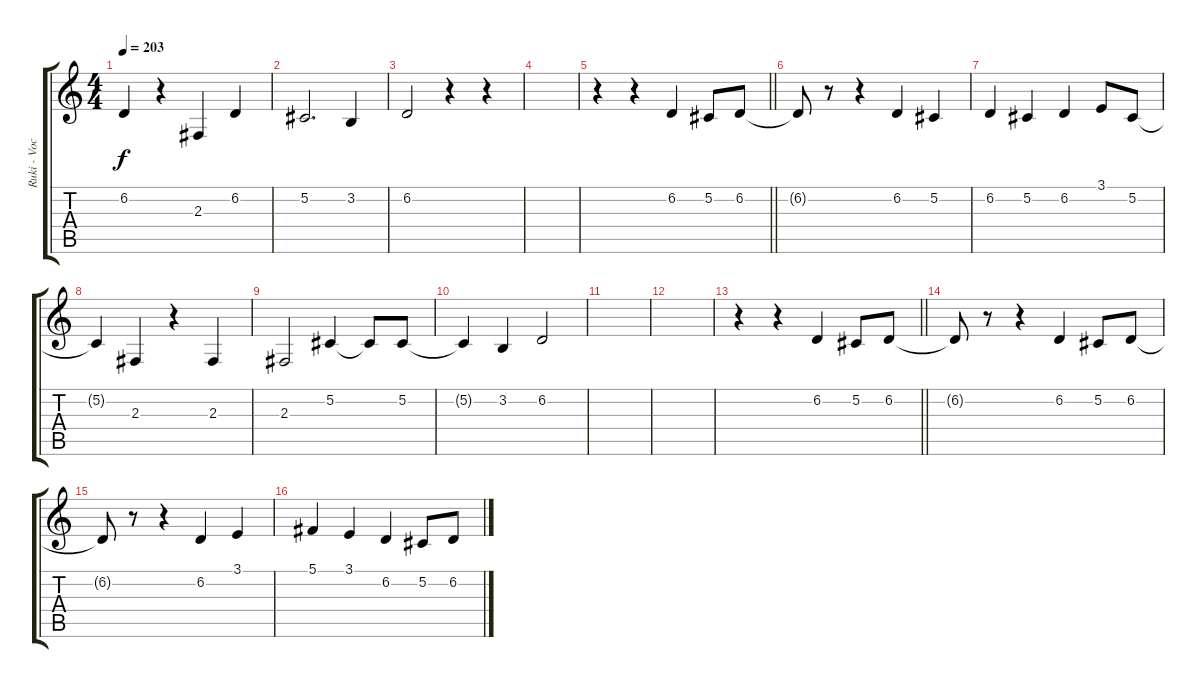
\track ("Ruki - Vocals" "Ruki - Voc") {instrument lead6voice}
\staff {score tabs}
\tuning (Db4 Ab3 E3 B2 Gb2 B1) {hide}
\ts (4 4)
\tempo 203
\clef g2
\ks c
6.2{t}.4{dy f} r.4 2.3.4 6.2.4 |
5.2.2{d} 3.2.4 |
6.2.2 r.4 r.4 |
|
\barLineRight lightlight
r.4 r.4 6.2.4 5.2.8 6.2.8 |
\section ("" "")
6.2{t}.8 r.8 r.4 6.2.4 5.2.4 |
6.2.4 5.2.4 6.2.4 3.1.8 5.2.8 |
5.2{t}.4 2.3.4 r.4 2.3.4 |
2.3.2 5.2.4 5.2{t}.8 5.2.8 |
5.2{t}.4 3.2.4 6.2.2 |
|
|
\barLineRight lightlight
r.4 r.4 6.2.4 5.2.8 6.2.8 |
\section ("" "")
6.2{t}.8 r.8 r.4 6.2.4 5.2.8 6.2.8 |
6.2{t}.8 r.8 r.4 6.2.4 3.1.4 |
5.1.4 3.1.4 6.2.4 5.2.8 6.2.8
